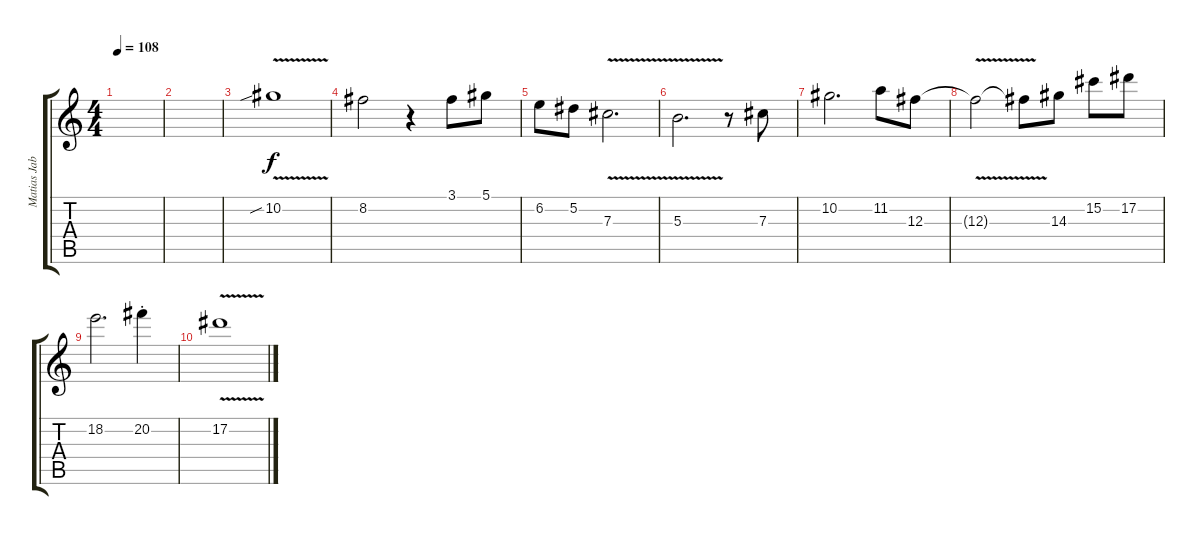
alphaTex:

\track ("Matias Jabs" "Matias Jab") {instrument overdrivenguitar}
\staff {score tabs}
\tuning (Eb4 Bb3 Gb3 Db3 Ab2 Eb2) {hide}
\ts (4 4)
\tempo 108
\clef g2
\ks c
|
|
10.2{v sib}.1 |
8.2.2 r.4 3.1.8 5.1.8 |
6.2.8 5.2.8 7.3{v}.2{d} |
5.3{v}.2{d} r.8 7.3.8 |
10.2.2{d} 11.2.8 12.3.8 |
12.3{v t}.2 12.3{t}.8 14.3.8 15.2.8 17.2.8 |
18.2.2{d} 20.2{st}.4 |
17.2{v}.1
